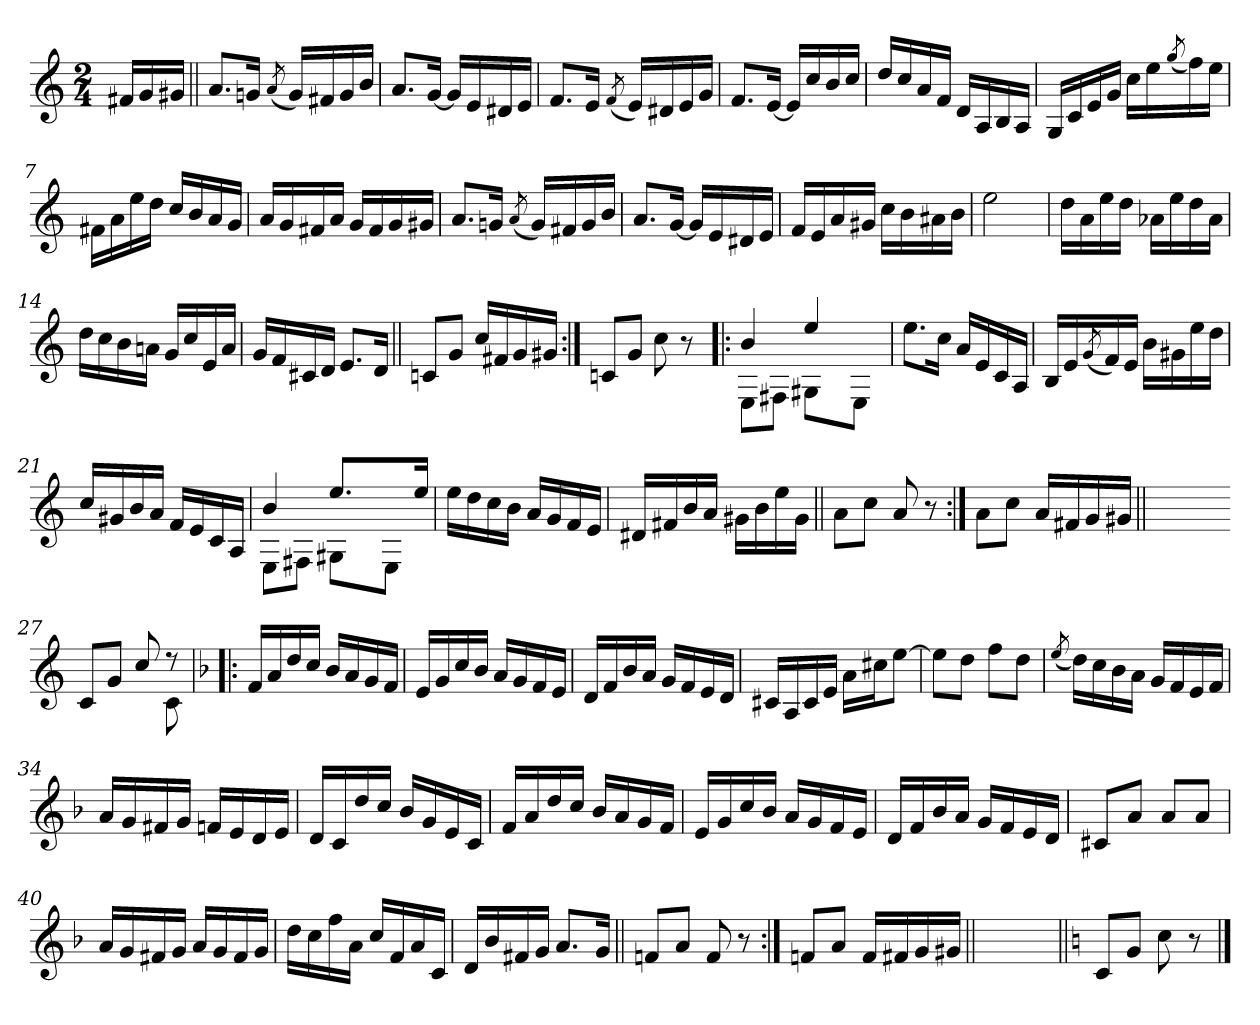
**kern
*part1
*staff1
*clefG2
*k[]
*C:
*M2/4
=
16f#X/LL
16g/
16g#X/JJ
=1||
8.a/L
16gn/Jk
(<8qa/
16g/LL)
16f#X/
16g/
16b/JJ
=2
8.a/L
[16g/Jk
16g/LL]
16e/
16d#X/
16e/JJ
=3
8.f/L
16e/Jk
(<8qf/
16e/LL)
16d#X/
16e/
16g/JJ
=4
8.f/L
[16e/Jk
16e/LL]
16cc/
16b/
16cc/JJ
!!LO:LB:g=z
=5
16dd/LL
16cc/
16a/
16f/JJ
16d/LL
16A/
16B/
16A/JJ
=6
16G/LL
16c/
16e/
16g/JJ
16cc\LL
16ee\
(<8qgg/
16ff\)
16ee\JJ
=7
16f#X\LL
16a\
16ee\
16dd\JJ
16cc/LL
16b/
16a/
16g/JJ
=8
16a/LL
16g/
16f#X/
16a/JJ
16g/LL
16f#/
16g/
16g#X/JJ
!!LO:LB:g=z
=9
8.a/L
16gn/Jk
(<8qa/
16g/LL)
16f#X/
16g/
16b/JJ
=10
8.a/L
[16g/Jk
16g/LL]
16e/
16d#X/
16e/JJ
=11
16f/LL
16e/
16a/
16g#X/JJ
16cc\LL
16b\
16a#X\
16b\JJ
=12
2ee\
!!LO:LB:g=z
=13
16dd\LL
16a\
16ee\
16dd\JJ
16a-X\LL
16ee\
16dd\
16a-\JJ
=14
16dd\LL
16cc\
16b\
16an\JJ
16g/LL
16cc/
16e/
16a/JJ
=15
16g/LL
16f/
16c#X/
16d/JJ
8.e/L
16d/Jk
=16||
8cn/L
8g/J
16cc/LL
16f#X/
16g/
16g#X/JJ
!!LO:LB:g=z
=17:|!
8cn/L
8g/J
8cc\
8r
=18!|:
*^
*	*^
4b/	8E\L	8ryy
.	8F#X\J	8ryy
4ee/	8G#X\L	36ryy
.	.	36ryy
.	.	36ryy
.	.	36ryy
.	.	36ryy
.	8E\J	.
.	.	36ryy
.	.	12ryy
*v	*v	*v
=19
8.ee\L
16cc\Jk
16a/LL
16e/
16c/
16A/JJ
=20
16B/LL
16e/
(<8qg/
16f/)
16e/JJ
16b\LL
16g#X\
16ee\
16dd\JJ
!!LO:LB:g=z
=21
16cc/LL
16g#X/
16b/
16a/JJ
16f/LL
16e/
16c/
16A/JJ
=22
*^
*	*^
4b/	8E\L	8ryy
.	8F#X\J	8ryy
8.ee/L	8G#X\L	36ryy
.	.	36ryy
.	.	36ryy
.	.	36ryy
.	.	36ryy
.	8E\J	.
.	.	36ryy
.	.	12ryy
16ee/Jk	.	.
*v	*v	*v
=23
16ee\LL
16dd\
16cc\
16b\JJ
16a/LL
16g/
16f/
16e/JJ
=24
16d#X/LL
16f#X/
16b/
16a/JJ
16g#X\LL
16b\
16ee\
16g#\JJ
!!LO:LB:g=z
=25||
8a\L
8cc\J
8a/
8r
=26:|!
8a\L
8cc\J
16a/LL
16f#X/
16g/
16g#X/JJ
=26X1||
*stria0
2ryy
!!LO:LB:g=z
=27-
*stria5
*^
8c/L	4.ryy
8g/J	.
8cc/	.
8rdd	8c\
*v	*v
=28!|:
*k[b-]
*F:
16f/LL
16a/
16dd/
16cc/JJ
16b-/LL
16a/
16g/
16f/JJ
=29
16e/LL
16g/
16cc/
16b-/JJ
16a/LL
16g/
16f/
16e/JJ
=30
16d/LL
16f/
16b-/
16a/JJ
16g/LL
16f/
16e/
16d/JJ
=31
16c#X/LL
16A/
16c#/
16e/JJ
16a\LL
16cc#X\J
[8ee\J
!!LO:PB:g=z
=32
8ee\L]
8dd\J
8ff\L
8dd\J
=33
(<8qee/
16dd\LL)
16cc\
16b-\
16a\JJ
16g/LL
16f/
16e/
16f/JJ
=34
16a/LL
16g/
16f#X/
16g/JJ
16fn/LL
16e/
16d/
16e/JJ
=35
16d/LL
16c/
16dd/
16cc/JJ
16b-/LL
16g/
16e/
16c/JJ
!!LO:LB:g=z
=36
16f/LL
16a/
16dd/
16cc/JJ
16b-/LL
16a/
16g/
16f/JJ
=37
16e/LL
16g/
16cc/
16b-/JJ
16a/LL
16g/
16f/
16e/JJ
=38
16d/LL
16f/
16b-/
16a/JJ
16g/LL
16f/
16e/
16d/JJ
=39
8c#X/L
8a/J
8a/L
8a/J
!!LO:LB:g=z
=40
16a/LL
16g/
16f#X/
16g/JJ
16a/LL
16g/
16f#/
16g/JJ
=41
16dd\LL
16cc\
16ff\
16a\JJ
16cc/LL
16f/
16a/
16c/JJ
=42
16d/LL
16b-/
16f#X/
16g/JJ
8.a/L
16g/Jk
=43||
8fn/L
8a/J
8f/
8r
!!LO:LB:g=z
=44:|!
8fn/L
8a/J
16f/LL
16f#X/
16g/
16g#X/JJ
=44X2||
*stria0
2ryy
=45||
*stria5
*k[]
*C:
8c/L
8g/J
8cc\
8r
==
*-
